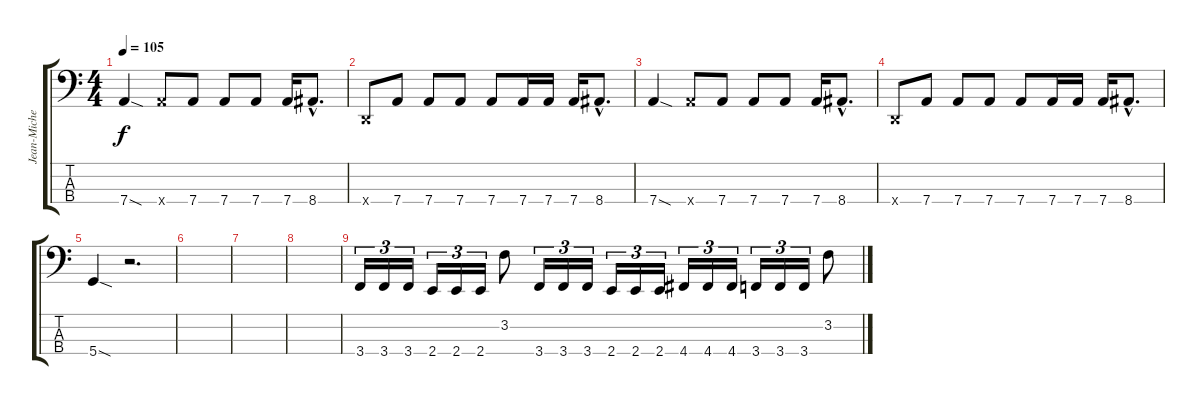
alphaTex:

\track ("Jean-Michel Labadie" "Jean-Miche") {instrument electricbasspick}
\staff {score tabs}
\tuning (G2 D2 A1 D1) {hide}
\ts (4 4)
\tempo 105
\clef f4
\ks c
7.4{sod}.4{dy f} 7.4{x}.8 7.4.8 7.4.8 7.4.8 7.4.16 8.4{hac}.8{d} |
0.4{x}.8 7.4.8 7.4.8 7.4.8 7.4.8 7.4.16 7.4.16 7.4.16 8.4{hac}.8{d} |
7.4{sod}.4 7.4{x}.8 7.4.8 7.4.8 7.4.8 7.4.16 8.4{hac}.8{d} |
0.4{x}.8 7.4.8 7.4.8 7.4.8 7.4.8 7.4.16 7.4.16 7.4.16 8.4{hac}.8{d} |
5.4{sod}.4 r.2{d} |
|
|
|
3.4.16{tu (3 2)} 3.4.16{tu (3 2)} 3.4.16{tu (3 2)} 2.4.16{tu (3 2)} 2.4.16{tu (3 2)} 2.4.16{tu (3 2)} 3.2.8 3.4.16{tu (3 2)} 3.4.16{tu (3 2)} 3.4.16{tu (3 2)} 2.4.16{tu (3 2)} 2.4.16{tu (3 2)} 2.4.16{tu (3 2)} 4.4.16{tu (3 2)} 4.4.16{tu (3 2)} 4.4.16{tu (3 2)} 3.4.16{tu (3 2)} 3.4.16{tu (3 2)} 3.4.16{tu (3 2)} 3.2.8
